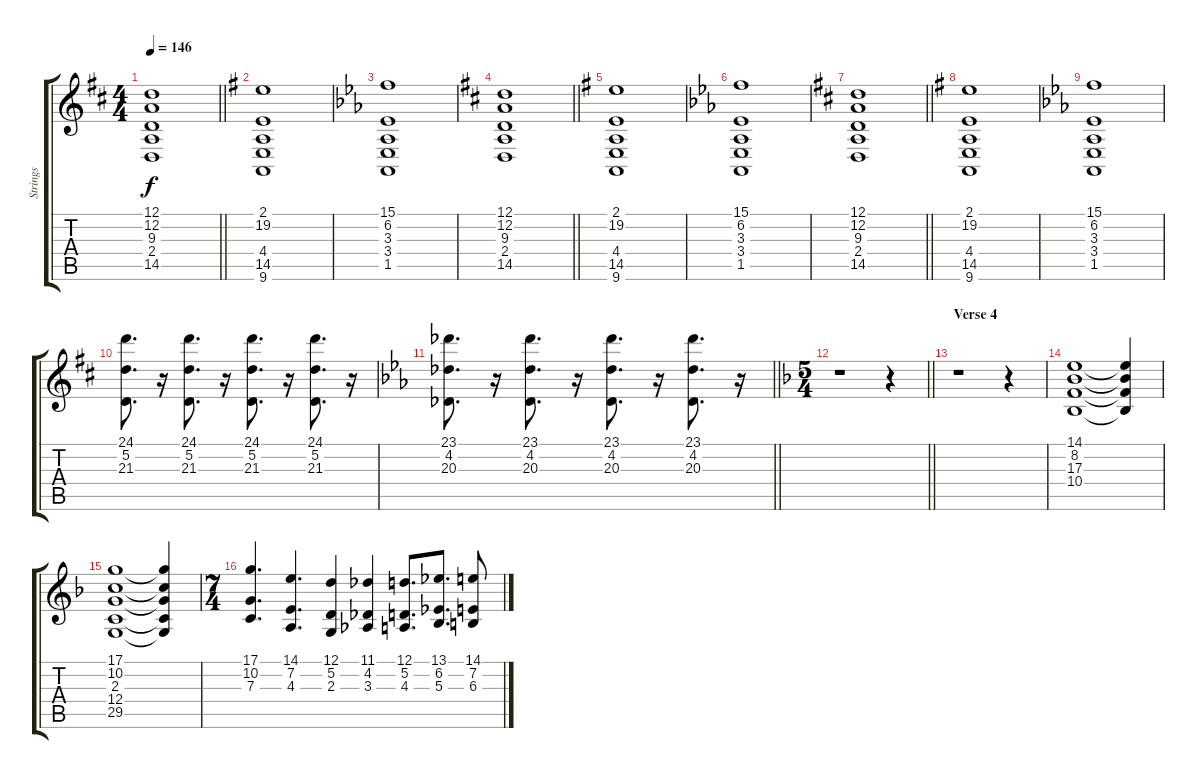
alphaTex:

\track ("Strings" "Strings") {instrument stringensemble2}
\staff {score tabs}
\tuning (D4 A3 F3 C3 G2 C2) {hide}
\ts (4 4)
\tempo 146
\clef g2
\barLineRight lightlight
\ks d
(12.1 12.2 9.3 2.4 14.5).1{dy f} |
\ks g
(2.1 19.2 4.4 14.5 9.6).1 |
\ks eb
(15.1 6.2 3.3 3.4 1.5).1 |
\barLineRight lightlight
\ks d
(12.1 12.2 9.3 2.4 14.5).1 |
\ks g
(2.1 19.2 4.4 14.5 9.6).1 |
\ks eb
(15.1 6.2 3.3 3.4 1.5).1 |
\barLineRight lightlight
\ks d
(12.1 12.2 9.3 2.4 14.5).1 |
\ks g
(2.1 19.2 4.4 14.5 9.6).1 |
\ks eb
(15.1 6.2 3.3 3.4 1.5).1 |
\ks d
(24.1 5.2 21.3).8{d} r.16 (24.1 5.2 21.3).8{d} r.16 (24.1 5.2 21.3).8{d} r.16 (24.1 5.2 21.3).8{d} r.16 |
\barLineRight lightlight
\ks eb
(23.1 4.2 20.3).8{d} r.16 (23.1 4.2 20.3).8{d} r.16 (23.1 4.2 20.3).8{d} r.16 (23.1 4.2 20.3).8{d} r.16 |
\ts (5 4)
\barLineRight lightlight
\ks f
r.1 r.4 |
\section ("" "Verse 4")
r.1 r.4 |
(14.1 8.2 17.3 10.4).1 (14.1{t} 8.2{t} 17.3{t} 10.4{t}).4 |
(17.1 10.2 2.3 12.4 29.5).1 (17.1{t} 10.2{t} 2.3{t} 12.4{t} 29.5{t}).4 |
\ts (7 4)
(17.1 10.2 7.3).4{d} (14.1 7.2 4.3).4{d} (12.1 5.2 2.3).4 (11.1 4.2 3.3).4 (12.1 5.2 4.3).8{d} (13.1 6.2 5.3).8{d} (14.1 7.2 6.3).8
